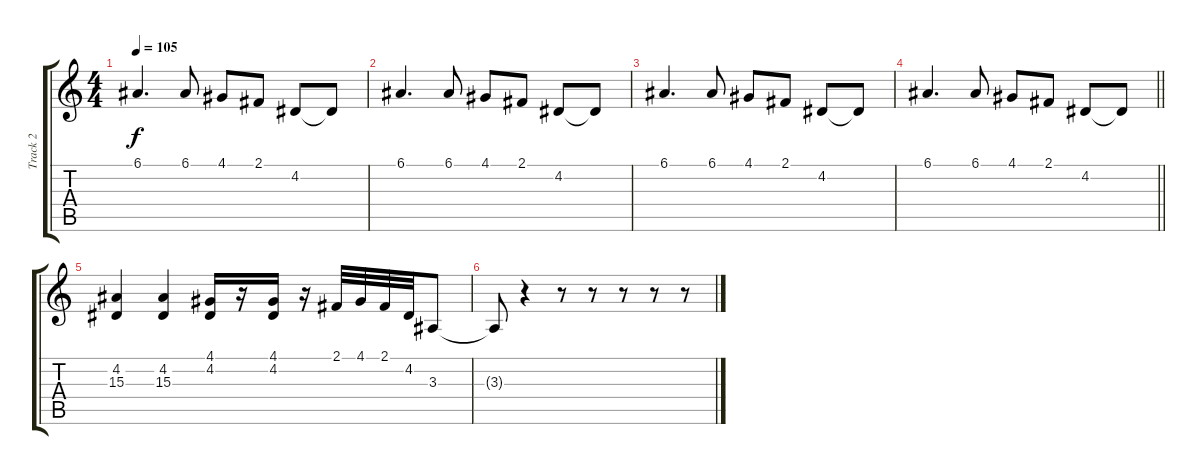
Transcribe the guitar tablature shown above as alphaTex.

\track ("Track 2" "Track 2") {instrument accordion}
\staff {score tabs}
\tuning (E4 B3 G3 D3 A2 E2) {hide}
\ts (4 4)
\tempo 105
\clef g2
\ks c
6.1.4{d dy f} 6.1.8 4.1.8 2.1.8 4.2.8 4.2{t}.8 |
6.1.4{d} 6.1.8 4.1.8 2.1.8 4.2.8 4.2{t}.8 |
6.1.4{d} 6.1.8 4.1.8 2.1.8 4.2.8 4.2{t}.8 |
\barLineRight lightlight
6.1.4{d} 6.1.8 4.1.8 2.1.8 4.2.8 4.2{t}.8 |
(4.2 15.3).4 (4.2 15.3).4 (4.1 4.2).16 r.16 (4.1 4.2).16 r.16 2.1.32 4.1.32 2.1.32 4.2.32 3.3.8 |
3.3{t}.8 r.4 r.8 r.8 r.8 r.8 r.8
